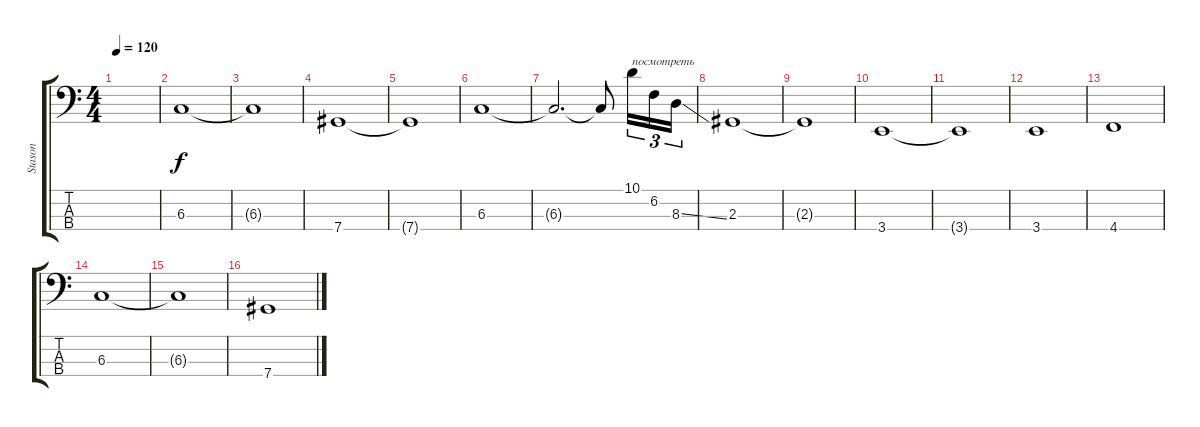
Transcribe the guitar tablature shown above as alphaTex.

\track ("Stason" "Stason") {instrument electricbassfinger}
\staff {score tabs}
\tuning (E2 B1 Gb1 Db1) {hide}
\ts (4 4)
\tempo 120
\clef f4
\ks c
|
6.3.1 |
6.3{t}.1 |
7.4.1 |
7.4{t}.1 |
6.3.1 |
6.3{t}.2{d} 6.3{t}.8 10.1.16{tu (3 2) txt "посмотреть"} 6.2.16{tu (3 2)} 8.3{ss}.16{tu (3 2)} |
2.3.1 |
2.3{t}.1 |
3.4.1 |
3.4{t}.1 |
3.4.1 |
4.4.1 |
6.3.1 |
6.3{t}.1 |
7.4.1
